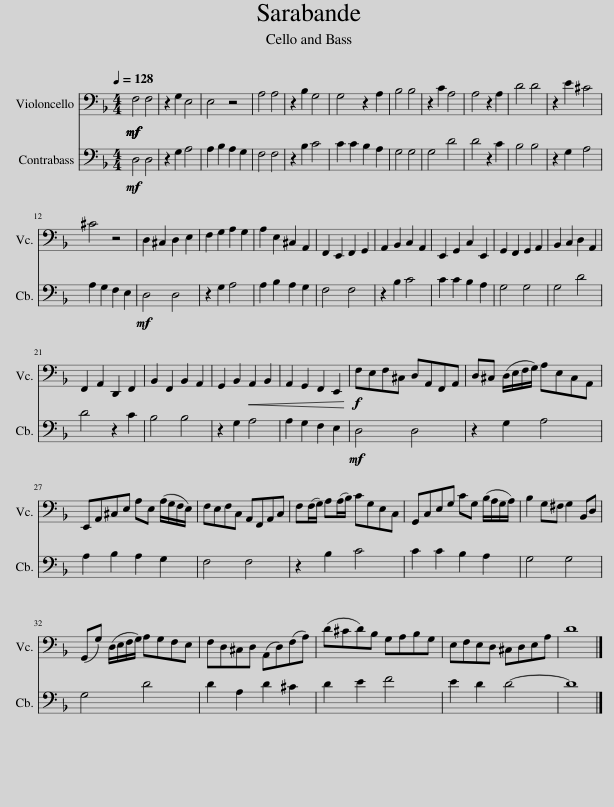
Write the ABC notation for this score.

X:1
%%score 1 2
L:1/8
Q:1/4=128
M:4/4
I:linebreak $
K:F
V:1 bass
V:2 bass transpose=-12
V:1
!mf!!mf! F,4 F,4 | z2 G,2 E,4 | E,4 z4 | A,4 A,4 | z2 B,2 G,4 | %5
 G,4 z2 A,2 | B,4 B,4 | z2 C2 A,4 | A,4 z2 A,2 | D4 D4 | %10
 z2 E2 ^C4 |$ ^C4 z4 | D,2 ^C,2 D,2 E,2 | F,2 G,2 A,2 G,2 | A,2 E,2 ^C,2 A,,2 | %15
 F,,2 E,,2 F,,2 G,,2 | A,,2 B,,2 C,2 A,,2 | E,,2 G,,2 C,2 E,,2 | G,,2 F,,2 G,,2 A,,2 | B,,2 C,2 D,2 A,,2 |$ %20
 F,,2 A,,2 D,,2 F,,2 | B,,2 F,,2 B,,2 A,,2 | G,,2 B,,2!<(! A,,2 B,,2 | A,,2 G,,2 F,,2 E,,2!<)! |!f! F,E,F,^C, D,A,,F,,A,, | %25
 D,^C, (D,/E,/F,/G,/) A,E,C,A,, |$ E,,A,,^C,E, A,E, (A,/G,/F,/E,/) | F,E,F,C, A,,F,,A,,C, | F,(F,/G,/) A,(A,/B,/) CG,E,C, | G,,C,E,G, CG, (B,/A,/G,/A,/) | %30
 B,2 G,^F, G,2 B,,D, |$ (G,,G,) (D,/E,/F,/G,/) A,G,F,E, | F,D,^C,D, (A,,D,)(F,A,) | (D^CD)B, G,A,B,G, | E,F,E,D, ^C,D,E,A, | %35
 D8 |] %36
V:2
!mf! D,4 D,4 | z2 G,2 A,4 | A,2 B,2 A,2 G,2 | F,4 F,4 | z2 B,2 C4 | %5
 C2 C2 B,2 A,2 | G,4 G,4 | G,4 D4 | D4 z2 C2 | B,4 B,4 | %10
 z2 G,2 A,4 |$ A,2 G,2 F,2 E,2 |!mf! D,4 D,4 | z2 G,2 A,4 | A,2 B,2 A,2 G,2 | %15
 F,4 F,4 | z2 B,2 C4 | C2 C2 B,2 A,2 | G,4 G,4 | G,4 D4 |$ %20
 D4 z2 C2 | B,4 B,4 | z2 G,2 A,4 | A,2 G,2 F,2 E,2 |!mf! D,4 D,4 | %25
 z2 G,2 A,4 |$ A,2 B,2 A,2 G,2 | F,4 F,4 | z2 B,2 C4 | C2 C2 B,2 A,2 | %30
 G,4 G,4 |$ G,4 D4 | D2 A,2 D2 ^C2 | D2 E2 F4 | E2 D2 D4- | %35
 D8 |] %36
